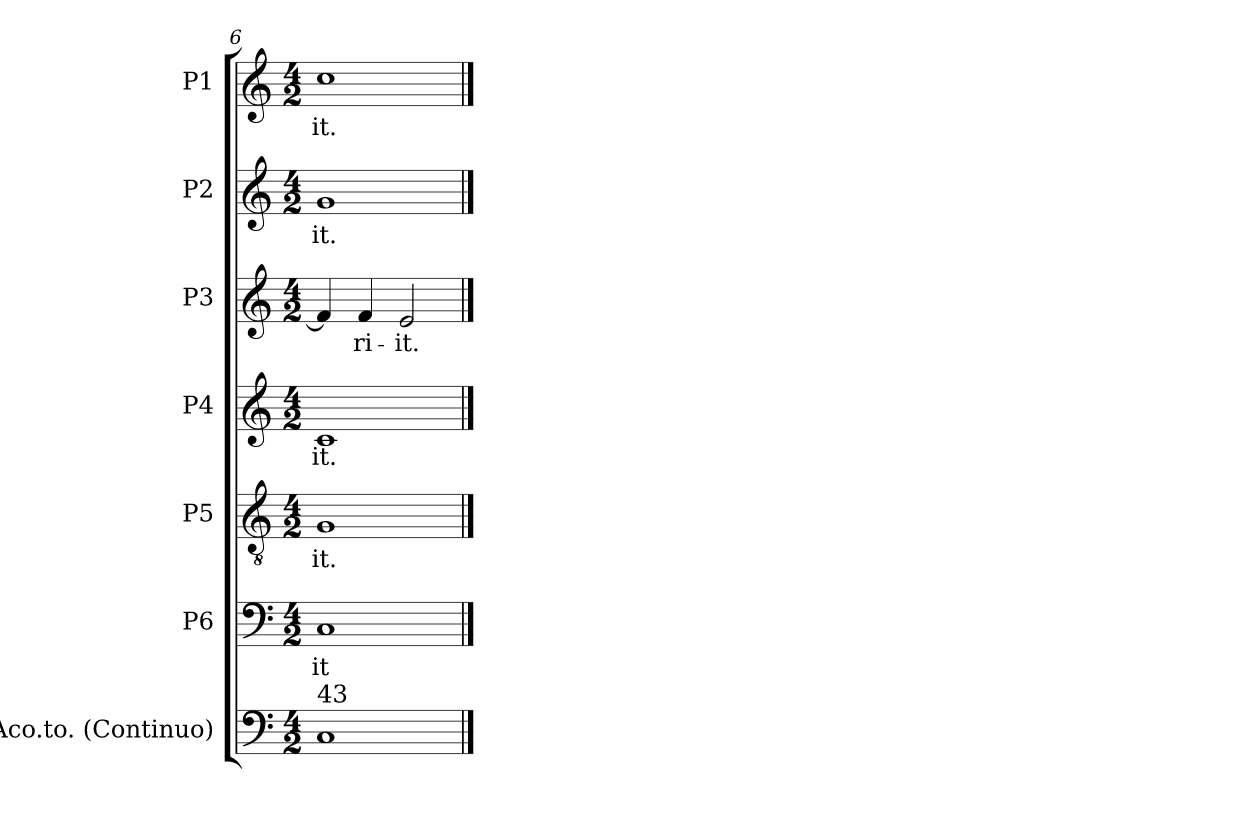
**kern	**kern	**text	**kern	**text	**kern	**text	**kern	**text	**kern	**text	**kern	**text
*part7	*part6	*part6	*part5	*part5	*part4	*part4	*part3	*part3	*part2	*part2	*part1	*part1
*staff7	*staff6	*staff6	*staff5	*staff5	*staff4	*staff4	*staff3	*staff3	*staff2	*staff2	*staff1	*staff1
*I"Aco.to. (Continuo)	*I"P6	*	*I"P5	*	*I"P4	*	*I"P3	*	*I"P2	*	*I"P1	*
*I'Cont.	*	*	*	*	*	*	*	*	*	*	*	*
*clefF4	*clefF4	*	*clefGv2	*	*clefG2	*	*clefG2	*	*clefG2	*	*clefG2	*
*	*	*	*ITrd7c12	*	*	*	*	*	*	*	*	*
*k[]	*k[]	*	*k[]	*	*k[]	*	*k[]	*	*k[]	*	*k[]	*
*C:	*C:	*	*C:	*	*C:	*	*C:	*	*C:	*	*C:	*
*M4/2	*M4/2	*	*M4/2	*	*M4/2	*	*M4/2	*	*M4/2	*	*M4/2	*
=6	=6	=6	=6	=6	=6	=6	=6	=6	=6	=6	=6	=6
!	!	!LO:LY:b:color=#000000	!	!	!	!	!	!	!	!	!	!
!	!	!	!	!LO:LY:b:color=#000000	!	!	!	!	!	!	!	!
!	!	!	!	!	!	!LO:LY:b:color=#000000	!	!	!	!	!	!
!	!	!	!	!	!	!	!	!	!	!LO:LY:b:color=#000000	!	!
!LO:TX:a:t=43	!	!	!	!	!	!	!	!	!	!	!	!
!	!	!	!	!	!	!	!	!	!	!	!	!LO:LY:b:color=#000000
1Ci	1Ci	-it	1GGi	-it.	1ci	-it.	4fi/]	.	1gi	-it.	1cci	-it.
!	!	!	!	!	!	!	!	!LO:LY:b:color=#000000	!	!	!	!
.	.	.	.	.	.	.	4fi/	-ri-	.	.	.	.
!	!	!	!	!	!	!	!	!LO:LY:b:color=#000000	!	!	!	!
.	.	.	.	.	.	.	2ei/	-it.	.	.	.	.
==	==	==	==	==	==	==	==	==	==	==	==	==
*-	*-	*-	*-	*-	*-	*-	*-	*-	*-	*-	*-	*-
